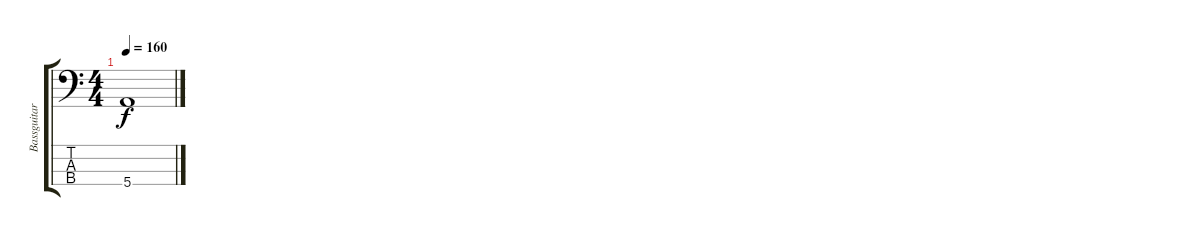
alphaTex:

\track ("Bassguitar" "Bassguitar") {instrument electricbassfinger}
\staff {score tabs}
\tuning (G2 D2 A1 E1) {hide}
\ts (4 4)
\tempo 160
\clef f4
\ks c
5.4.1{dy f}
